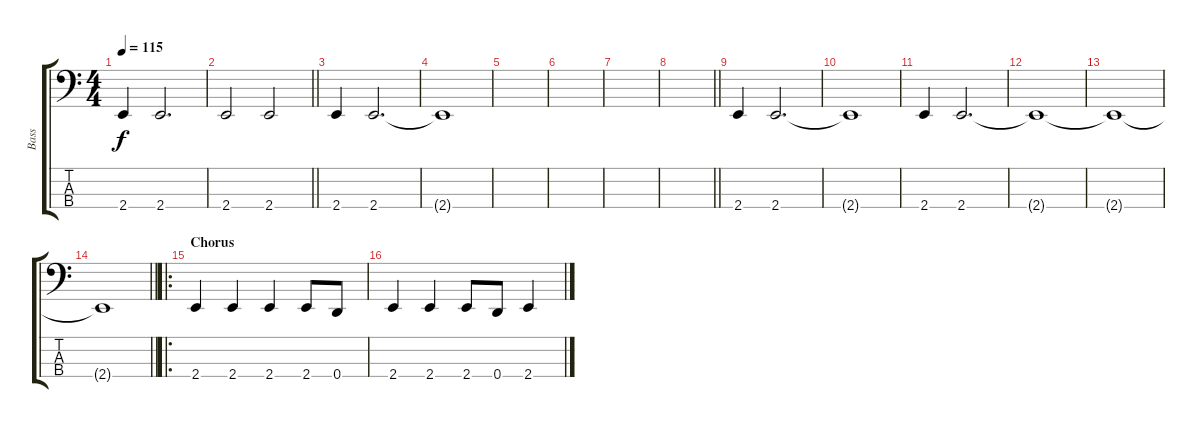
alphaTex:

\track ("Bass" "Bass") {instrument electricbasspick}
\staff {score tabs}
\tuning (G2 D2 A1 D1) {hide}
\ts (4 4)
\tempo 115
\clef f4
\ks c
2.4.4{dy f} 2.4.2{d} |
\barLineRight lightlight
2.4.2 2.4.2 |
2.4.4 2.4.2{d} |
2.4{t}.1 |
|
|
|
\barLineRight lightlight
|
2.4.4 2.4.2{d} |
2.4{t}.1 |
2.4.4 2.4.2{d} |
2.4{t}.1 |
2.4{t}.1 |
\barLineRight lightlight
2.4{t}.1 |
\ro
\section ("" "Chorus")
2.4.4 2.4.4 2.4.4 2.4.8 0.4.8 |
2.4.4 2.4.4 2.4.8 0.4.8 2.4.4
